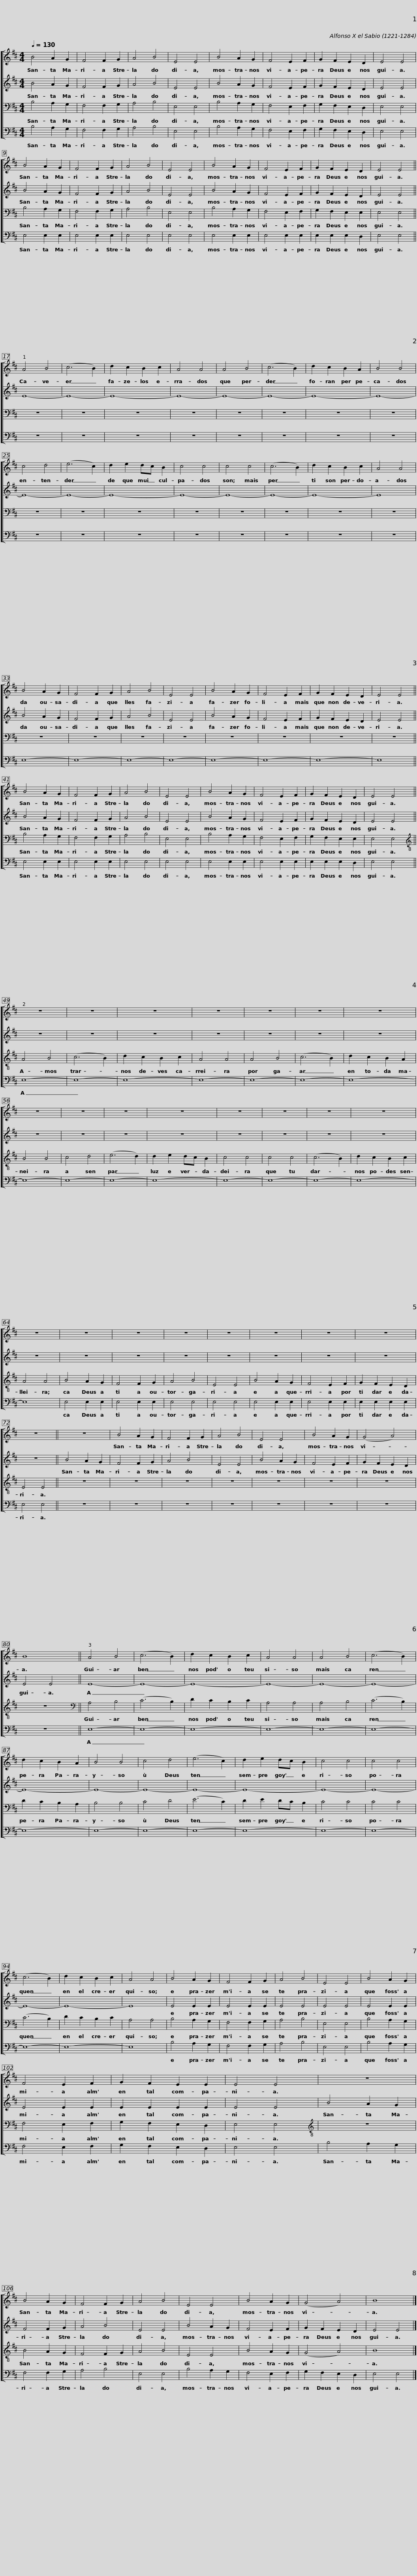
X:1
%%score [ 1 2 3 4 ]
L:1/8
Q:1/4=130
M:4/4
I:linebreak $
K:D
V:1 treble
V:2 treble
V:3 bass
V:4 bass
V:1
 B4 A2 G2 | F4 F2 G2 | A4 B4 | E4 E4 | B4 A2 G2 | %5
 F4 E2 F2 | G2 F2 E2 D2 | E4 E4 |$ B4 A2 G2 | F4 F2 G2 | %10
 A4 B4 | E4 E4 | B4 A2 G2 | F4 E2 F2 | G2 F2 E2 D2 | %15
 E4 E4 || A4 B4 |$ (c6 B2) | d2 c2 B2 c2 | A4 A4 | %20
 A4 B4 | (c6 B2) | d2 c2 B2 A2 | B4 B4 | c4 d4 | %25
 (e6 c2) |$ d2 e2 dc B2 | c4 c4 | c4 c4 | (c6 B2) | %30
 d2 c2 B2 c2 | A4 A4 | B4 A2 G2 | F4 F2 G2 |$ A4 B4 | %35
 E4 E4 | B4 A2 G2 | F4 E2 F2 | G2 F2 E2 D2 | E4 E4 || %40
 B4 A2 G2 | F4 F2 G2 | A4 B4 |$ E4 E4 | B4 A2 G2 | %45
 F4 E2 F2 | G2 F2 E2 D2 | E4 E4 || z8 | z8 | %50
 z8 |$ z8 | z8 | z8 | z8 | %55
 z8 | z8 | z8 | z8 | z8 | %60
 z8 |$ z8 | z8 | z8 | z8 | %65
 z8 | z8 | z8 | z8 | z8 |$ %70
 z8 | z8 || z8 | B4 A2 G2 | F4 F2 G2 | %75
 A4 B4 | E4 E4 | B4 A2 G2 |$ (G4 A4) | B8 || %80
 A4 B4 | (c6 B2) | d2 c2 B2 c2 | A4 A4 | A4 B4 | %85
 (c6 B2) | d2 c2 B2 A2 |$ B4 B4 | c4 d4 | (e6 c2) | %90
 d2 e2 dc B2 | c4 c4 | c4 c4 | (c6 B2) | d2 c2 B2 c2 | %95
 A4 A4 |$ B4 A2 G2 | F4 F2 G2 | A4 B4 | E4 E4 | %100
 B4 A2 G2 | F4 E2 F2 | G2 F2 E2 E2 | E4 E4 |$ z8 | %105
 B4 A2 G2 | F4 F2 G2 | A4 B4 | E4 E4 | B4 A2 G2 | %110
 (G4 A4) |$ B8 |] %112
V:2
 B4 A2 G2 | F4 F2 G2 | A4 B4 | E4 E4 | B4 A2 G2 | %5
 F4 E2 F2 | G2 F2 E2 D2 | E4 E4 |$ B4 A2 G2 | F4 F2 G2 | %10
 A4 B4 | E4 E4 | B4 A2 G2 | F4 E2 F2 | G2 F2 E2 D2 | %15
 E4 E4 || E8- |$ E8- | E8- | E8- | %20
 E8- | E8- | E8- | E8- | E8- | %25
 E8- |$ E8- | E8- | E8- | E8- | %30
 E8- | E8 | B4 A2 G2 | F4 F2 G2 |$ A4 B4 | %35
 E4 E4 | B4 A2 G2 | F4 E2 F2 | G2 F2 E2 D2 | E4 E4 || %40
 B4 A2 G2 | F4 F2 G2 | A4 B4 |$ E4 E4 | B4 A2 G2 | %45
 F4 E2 F2 | G2 F2 E2 D2 | E4 E4 || z8 | z8 | %50
 z8 |$ z8 | z8 | z8 | z8 | %55
 z8 | z8 | z8 | z8 | z8 | %60
 z8 |$ z8 | z8 | z8 | z8 | %65
 z8 | z8 | z8 | z8 | z8 |$ %70
 z8 | z8 || B4 A2 G2 | F4 F2 G2 | A4 B4 | %75
 E4 E4 | B4 A2 G2 | F4 E2 F2 |$ G2 F2 E2 D2 | E4 E4 || %80
 E8- | E8- | E8- | E8- | E8- | %85
 E8- | E8- |$ E8- | E8- | E8- | %90
 E8- | E8- | E8- | E8- | E8- | %95
 E8 |$ E4 E2 E2 | E4 E2 E2 | E4 E4 | E4 E4 | %100
 E4 E2 E2 | E4 E2 E2 | E2 E2 E2 E2 | E4 E4 |$ B4 A2 G2 | %105
 F4 F2 G2 | A4 B4 | E4 E4 | B4 A2 G2 | F4 E2 F2 | %110
 G2 F2 E2 D2 |$ E4 E4 |] %112
V:3
 B,4 A,2 G,2 | F,4 F,2 G,2 | A,4 B,4 | E,4 E,4 | B,4 A,2 G,2 | %5
 F,4 E,2 F,2 | G,2 F,2 E,2 D,2 | E,4 E,4 |$ B,4 A,2 G,2 | F,4 F,2 G,2 | %10
 A,4 B,4 | E,4 E,4 | B,4 A,2 G,2 | F,4 E,2 F,2 | G,2 F,2 E,2 E,2 | %15
 E,4 E,4 || z8 |$ z8 | z8 | z8 | %20
 z8 | z8 | z8 | z8 | z8 | %25
 z8 |$ z8 | z8 | z8 | z8 | %30
 z8 | z8 | z8 | z8 |$ z8 | %35
 z8 | z8 | z8 | z8 | z8 || %40
 B,4 A,2 G,2 | F,4 F,2 G,2 | A,4 B,4 |$ E,4 E,4 | B,4 A,2 G,2 | %45
 F,4 E,2 F,2 | G,2 F,2 E,2 E,2 | E,4 E,4 ||[K:treble-8] A4 B4 | (c6 B2) | %50
 d2 c2 B2 c2 |$ A4 A4 | A4 B4 | (c6 B2) | d2 c2 B2 A2 | %55
 B4 B4 | c4 d4 | (e6 d2) | d2 e2 dc B2 | c4 c4 | %60
 c4 c4 |$ (c6 B2) | d2 c2 B2 c2 | A4 A4 | B4 A2 G2 | %65
 F4 F2 G2 | A4 B4 | E4 E4 | B4 A2 G2 | F4 E2 F2 |$ %70
 G2 F2 E2 D2 | E4 E4 || z8 | z8 | z8 | %75
 z8 | z8 | z8 |$ z8 | z8 || %80
[K:bass] A,4 B,4 | (C6 B,2) | D2 C2 B,2 C2 | A,4 A,4 | A,4 B,4 | %85
 (C6 B,2) | D2 C2 B,2 A,2 |$ B,4 B,4 | C4 D4 | (E6 C2) | %90
 D2 E2 DC B,2 | C4 C4 | C4 C4 | (C6 B,2) | D2 C2 B,2 C2 | %95
 A,4 A,4 |$ B,4 A,2 G,2 | F,4 F,2 G,2 | A,4 B,4 | E,4 E,4 | %100
 B,4 A,2 G,2 | F,4 E,2 F,2 | G,2 F,2 E,2 D,2 | E,4 E,4 |$[K:treble-8] z8 | %105
 B4 A2 G2 | F4 F2 G2 | A4 B4 | E4 E4 | B4 A2 G2 | %110
 (G4 A4) |$ B8 |] %112
V:4
 B,4 A,2 G,2 | F,4 F,2 G,2 | A,4 B,4 | E,4 E,4 | B,4 A,2 G,2 | %5
 F,4 E,2 F,2 | G,2 F,2 E,2 D,2 | E,4 E,4 |$ E,4 E,2 E,2 | E,4 E,2 E,2 | %10
 E,4 E,4 | E,4 E,4 | E,4 E,2 E,2 | E,4 E,2 E,2 | E,2 E,2 E,2 D,2 | %15
 E,4 E,4 || z8 |$ z8 | z8 | z8 | %20
 z8 | z8 | z8 | z8 | z8 | %25
 z8 |$ z8 | z8 | z8 | z8 | %30
 z8 | z8 | E,8- | E,8- |$ E,8- | %35
 E,8- | E,8- | E,8- | E,8- | E,8 || %40
 E,4 E,2 E,2 | E,4 E,2 E,2 | E,4 E,4 |$ E,4 E,4 | E,4 E,2 E,2 | %45
 E,4 E,2 E,2 | E,2 E,2 E,2 D,2 | E,4 E,4 || E,8- | E,8- | %50
 E,8- |$ E,8- | E,8- | E,8- | E,8- | %55
 E,8- | E,8- | E,8- | E,8- | E,8- | %60
 E,8- |$ E,8- | E,8- | E,8 | E,4 E,2 E,2 | %65
 E,4 E,2 E,2 | E,4 E,4 | E,4 E,4 | E,4 E,2 E,2 | E,4 E,2 E,2 |$ %70
 E,2 E,2 E,2 E,2 | E,4 E,4 || z8 | z8 | z8 | %75
 z8 | z8 | z8 |$ z8 | z8 || %80
 E,8- | E,8- | E,8- | E,8- | E,8- | %85
 E,8- | E,8- |$ E,8- | E,8- | E,8- | %90
 E,8- | E,8- | E,8- | E,8- | E,8- | %95
 E,8 |$ B,4 A,2 G,2 | F,4 F,2 G,2 | A,4 B,4 | E,4 E,4 | %100
 B,4 A,2 G,2 | F,4 E,2 F,2 | G,2 F,2 E,2 D,2 | E,4 E,4 |$ B,4 A,2 G,2 | %105
 F,4 F,2 G,2 | A,4 B,4 | E,4 E,4 | B,4 A,2 G,2 | F,4 E,2 F,2 | %110
 G,2 F,2 E,2 D,2 |$ E,4 E,4 |] %112
